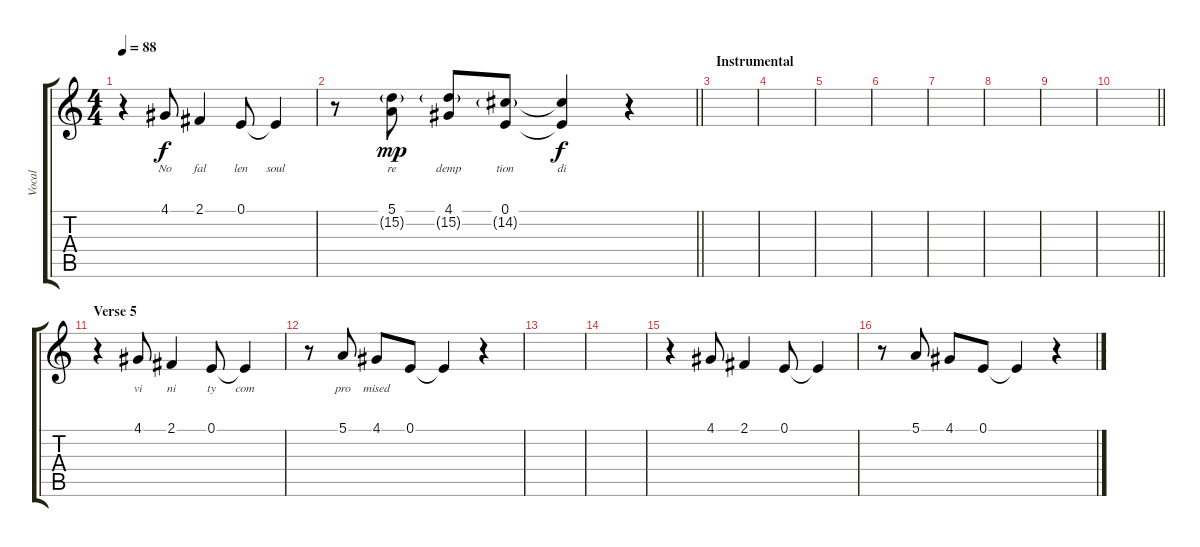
\track ("Vocal" "Vocal") {instrument acousticgrandpiano}
\staff {score tabs}
\tuning (E4 B3 G3 D3 A2 E2) {hide}
\ts (4 4)
\tempo 88
\clef g2
\ks c
r.4{dy f} 4.1.8{lyrics (0 "No") lyrics (1 "") lyrics (2 "") lyrics (3 "") lyrics (4 "")} 2.1.4{lyrics (0 "fal") lyrics (1 "") lyrics (2 "") lyrics (3 "") lyrics (4 "")} 0.1.8{lyrics (0 "len") lyrics (1 "") lyrics (2 "") lyrics (3 "") lyrics (4 "")} 0.1{t}.4{lyrics (0 "soul") lyrics (1 "") lyrics (2 "") lyrics (3 "") lyrics (4 "")} |
\barLineRight lightlight
r.8 (5.1 15.2{g}).8{lyrics (0 "re") lyrics (1 "") lyrics (2 "") lyrics (3 "") lyrics (4 "") dy mp} (4.1 15.2{g}).8{lyrics (0 "demp") lyrics (1 "") lyrics (2 "") lyrics (3 "") lyrics (4 "")} (0.1 14.2{g}).8{lyrics (0 "tion") lyrics (1 "") lyrics (2 "") lyrics (3 "") lyrics (4 "")} (0.1{t} 14.2{t}).4{lyrics (0 "di") lyrics (1 "") lyrics (2 "") lyrics (3 "") lyrics (4 "") dy f} r.4 |
\section ("" "Instrumental")
|
|
|
|
|
|
|
\barLineRight lightlight
|
\section ("" "Verse 5")
r.4 4.1.8{lyrics (0 "vi") lyrics (1 "") lyrics (2 "") lyrics (3 "") lyrics (4 "")} 2.1.4{lyrics (0 "ni") lyrics (1 "") lyrics (2 "") lyrics (3 "") lyrics (4 "")} 0.1.8{lyrics (0 "ty") lyrics (1 "") lyrics (2 "") lyrics (3 "") lyrics (4 "")} 0.1{t}.4{lyrics (0 "com") lyrics (1 "") lyrics (2 "") lyrics (3 "") lyrics (4 "")} |
r.8 5.1.8{lyrics (0 "pro") lyrics (1 "") lyrics (2 "") lyrics (3 "") lyrics (4 "")} 4.1.8{lyrics (0 "mised") lyrics (1 "") lyrics (2 "") lyrics (3 "") lyrics (4 "")} 0.1.8 0.1{t}.4 r.4 |
|
|
r.4 4.1.8 2.1.4 0.1.8 0.1{t}.4 |
r.8 5.1.8 4.1.8 0.1.8 0.1{t}.4 r.4
